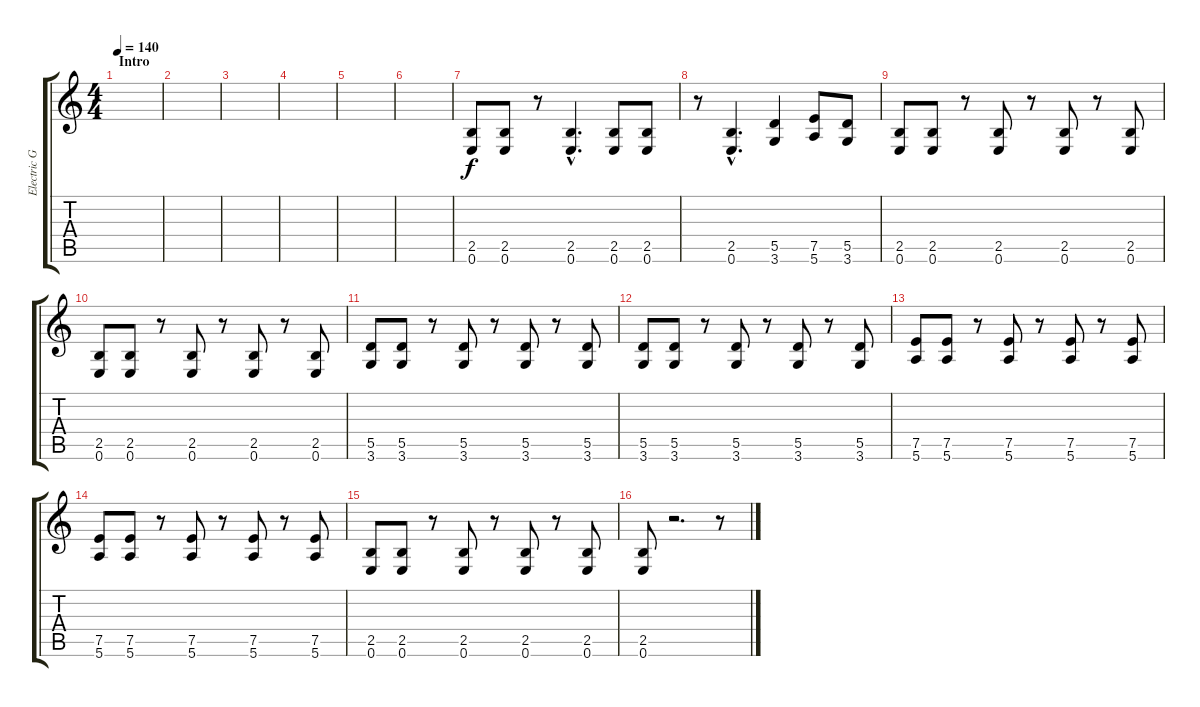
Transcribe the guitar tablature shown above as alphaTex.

\track ("Electric Guitar 2" "Electric G") {instrument distortionguitar}
\staff {score tabs}
\tuning (E4 B3 G3 D3 A2 E2) {hide}
\ts (4 4)
\section ("" "Intro")
\tempo 140
\clef g2
\ks c
|
|
|
|
|
|
(2.5 0.6).8 (2.5 0.6).8 r.8 (2.5{hac} 0.6{hac}).4{d} (2.5 0.6).8 (2.5 0.6).8 |
r.8 (2.5{hac} 0.6{hac}).4{d} (5.5 3.6).4 (7.5 5.6).8 (5.5 3.6).8 |
(2.5 0.6).8 (2.5 0.6).8 r.8 (2.5 0.6).8 r.8 (2.5 0.6).8 r.8 (2.5 0.6).8 |
(2.5 0.6).8 (2.5 0.6).8 r.8 (2.5 0.6).8 r.8 (2.5 0.6).8 r.8 (2.5 0.6).8 |
(5.5 3.6).8 (5.5 3.6).8 r.8 (5.5 3.6).8 r.8 (5.5 3.6).8 r.8 (5.5 3.6).8 |
(5.5 3.6).8 (5.5 3.6).8 r.8 (5.5 3.6).8 r.8 (5.5 3.6).8 r.8 (5.5 3.6).8 |
(7.5 5.6).8 (7.5 5.6).8 r.8 (7.5 5.6).8 r.8 (7.5 5.6).8 r.8 (7.5 5.6).8 |
(7.5 5.6).8 (7.5 5.6).8 r.8 (7.5 5.6).8 r.8 (7.5 5.6).8 r.8 (7.5 5.6).8 |
(2.5 0.6).8 (2.5 0.6).8 r.8 (2.5 0.6).8 r.8 (2.5 0.6).8 r.8 (2.5 0.6).8 |
(2.5 0.6).8 r.2{d} r.8
